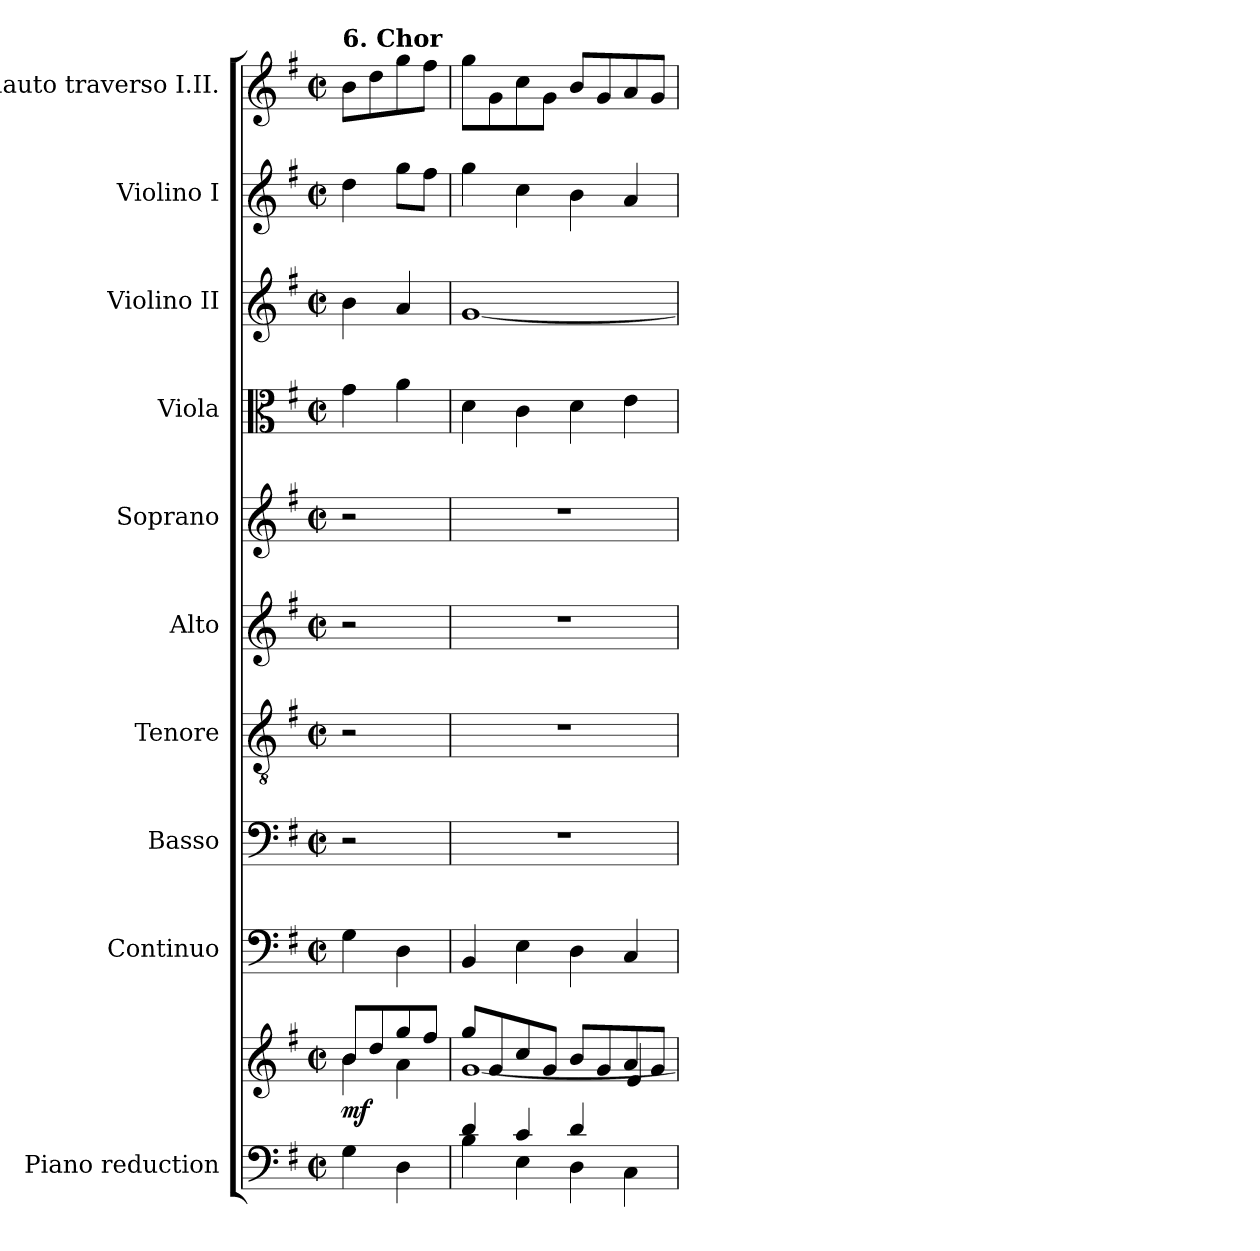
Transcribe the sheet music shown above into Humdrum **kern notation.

**kern	**kern	**dynam	**kern	**kern	**kern	**kern	**kern	**kern	**kern	**kern	**kern
*part10	*part10	*part10	*part9	*part8	*part7	*part6	*part5	*part4	*part3	*part2	*part1
*staff11	*staff10	*staff10/11	*staff9	*staff8	*staff7	*staff6	*staff5	*staff4	*staff3	*staff2	*staff1
*I"Piano reduction	*	*	*I"Continuo	*I"Basso	*I"Tenore	*I"Alto	*I"Soprano	*I"Viola	*I"Violino II	*I"Violino I	*I"Flauto traverso I.II.
*I'Pno	*	*	*	*	*	*	*	*I'Vla	*I'Vln	*I'Vln	*I'Fl
*stria5	*stria5	*	*	*	*	*	*	*	*	*	*
*clefF4	*clefG2	*	*clefF4	*clefF4	*clefGv2	*clefG2	*clefG2	*clefC3	*clefG2	*clefG2	*clefG2
*k[f#]	*k[f#]	*	*k[f#]	*k[f#]	*k[f#]	*k[f#]	*k[f#]	*k[f#]	*k[f#]	*k[f#]	*k[f#]
*M2/2	*M2/2	*	*M2/2	*M2/2	*M2/2	*M2/2	*M2/2	*M2/2	*M2/2	*M2/2	*M2/2
*met(c|)	*met(c|)	*	*met(c|)	*met(c|)	*met(c|)	*met(c|)	*met(c|)	*met(c|)	*met(c|)	*met(c|)	*met(c|)
=	=	=	=	=	=	=	=	=	=	=	=
*	*^	*	*	*	*	*	*	*	*	*	*
!	!	!	!	!	!	!	!	!	!	!	!	!LO:TX:a:B:t=6. Chor
!	!	!	!LO:DY:b	!	!	!	!	!	!	!	!	!
4G\	8b/L	4b\	mf	4G\	2r	2r	2r	2r	4g\	4b\	4dd\	8b\L
.	8dd/	.	.	.	.	.	.	.	.	.	.	8dd\
4D\	8gg/	4a\	.	4D\	.	.	.	.	4a\	4a/	8gg\L	8gg\
.	8ff#/J	.	.	.	.	.	.	.	.	.	8ff#\J	8ff#\J
=1	=1	=1	=1	=1	=1	=1	=1	=1	=1	=1	=1	=1
*^	*	*^	*	*	*	*	*	*	*	*	*	*
4d/	4B\	8gg/L	[1g	2.ryy	.	4BB/	1r	1r	1r	1r	4d\	[1g	4gg\	8gg\L
.	.	8g/	.	.	.	.	.	.	.	.	.	.	.	8g\
4c/	4E\	8cc/	.	.	.	4E\	.	.	.	.	4c\	.	4cc\	8cc\
.	.	8g/J	.	.	.	.	.	.	.	.	.	.	.	8g\J
4d/	4D\	8b/L	.	.	.	4D\	.	.	.	.	4d\	.	4b\	8b/L
.	.	8g/	.	.	.	.	.	.	.	.	.	.	.	8g/
4ryy	4C\	8a/	.	4e/	.	4C/	.	.	.	.	4e\	.	4a/	8a/
.	.	8g/J	.	.	.	.	.	.	.	.	.	.	.	8g/J
*v	*v	*	*	*	*	*	*	*	*	*	*	*	*	*
*	*v	*v	*v	*	*	*	*	*	*	*	*	*	*
=	=	=	=	=	=	=	=	=	=	=	=
*-	*-	*-	*-	*-	*-	*-	*-	*-	*-	*-	*-
